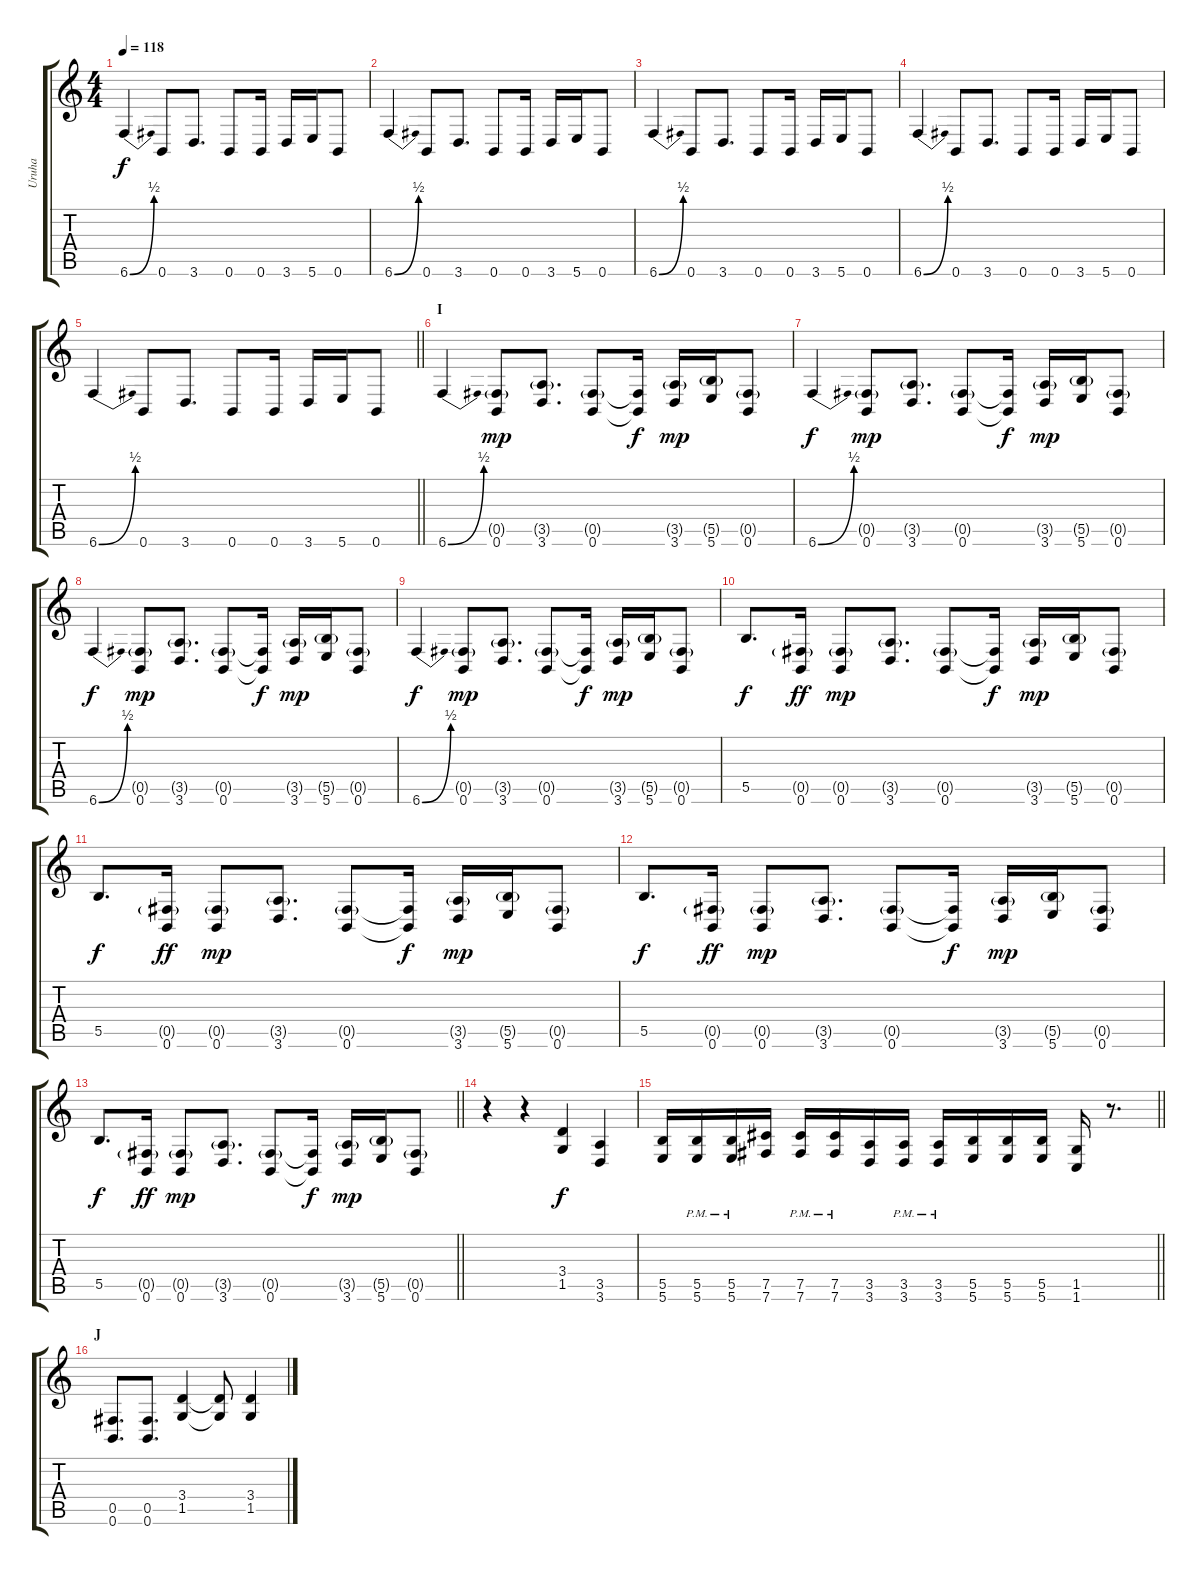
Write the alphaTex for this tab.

\track ("Uruha" "Uruha") {instrument distortionguitar}
\staff {score tabs}
\tuning (Db4 Ab3 E3 B2 Gb2 B1) {hide}
\ts (4 4)
\tempo 118
\clef g2
\ks c
6.6{be (bend 0 0 60 2)}.4{dy f} 0.6.8 3.6.8{d} 0.6.8 0.6.16 3.6.16 5.6.16 0.6.8 |
6.6{be (bend 0 0 60 2)}.4 0.6.8 3.6.8{d} 0.6.8 0.6.16 3.6.16 5.6.16 0.6.8 |
6.6{be (bend 0 0 60 2)}.4 0.6.8 3.6.8{d} 0.6.8 0.6.16 3.6.16 5.6.16 0.6.8 |
6.6{be (bend 0 0 60 2)}.4 0.6.8 3.6.8{d} 0.6.8 0.6.16 3.6.16 5.6.16 0.6.8 |
\barLineRight lightlight
6.6{be (bend 0 0 60 2)}.4 0.6.8 3.6.8{d} 0.6.8 0.6.16 3.6.16 5.6.16 0.6.8 |
\section ("" "I")
6.6{be (bend 0 0 60 2)}.4{volume 14 balance 14} (0.5{g} 0.6).8{dy mp} (3.5{g} 3.6).8{d} (0.5{g} 0.6).8 (0.5{t} 0.6{t}).16{dy f} (3.5{g} 3.6).16{dy mp} (5.5{g} 5.6).16 (0.5{g} 0.6).8 |
6.6{be (bend 0 0 60 2)}.4{dy f} (0.5{g} 0.6).8{dy mp} (3.5{g} 3.6).8{d} (0.5{g} 0.6).8 (0.5{t} 0.6{t}).16{dy f} (3.5{g} 3.6).16{dy mp} (5.5{g} 5.6).16 (0.5{g} 0.6).8 |
6.6{be (bend 0 0 60 2)}.4{dy f} (0.5{g} 0.6).8{dy mp} (3.5{g} 3.6).8{d} (0.5{g} 0.6).8 (0.5{t} 0.6{t}).16{dy f} (3.5{g} 3.6).16{dy mp} (5.5{g} 5.6).16 (0.5{g} 0.6).8 |
6.6{be (bend 0 0 60 2)}.4{dy f} (0.5{g} 0.6).8{dy mp} (3.5{g} 3.6).8{d} (0.5{g} 0.6).8 (0.5{t} 0.6{t}).16{dy f} (3.5{g} 3.6).16{dy mp} (5.5{g} 5.6).16 (0.5{g} 0.6).8 |
5.5.8{d dy f} (0.5{g} 0.6).16{dy ff} (0.5{g} 0.6).8{dy mp} (3.5{g} 3.6).8{d} (0.5{g} 0.6).8 (0.5{t} 0.6{t}).16{dy f} (3.5{g} 3.6).16{dy mp} (5.5{g} 5.6).16 (0.5{g} 0.6).8 |
5.5.8{d dy f} (0.5{g} 0.6).16{dy ff} (0.5{g} 0.6).8{dy mp} (3.5{g} 3.6).8{d} (0.5{g} 0.6).8 (0.5{t} 0.6{t}).16{dy f} (3.5{g} 3.6).16{dy mp} (5.5{g} 5.6).16 (0.5{g} 0.6).8 |
5.5.8{d dy f} (0.5{g} 0.6).16{dy ff} (0.5{g} 0.6).8{dy mp} (3.5{g} 3.6).8{d} (0.5{g} 0.6).8 (0.5{t} 0.6{t}).16{dy f} (3.5{g} 3.6).16{dy mp} (5.5{g} 5.6).16 (0.5{g} 0.6).8 |
\barLineRight lightlight
5.5.8{d dy f} (0.5{g} 0.6).16{dy ff} (0.5{g} 0.6).8{dy mp} (3.5{g} 3.6).8{d} (0.5{g} 0.6).8 (0.5{t} 0.6{t}).16{dy f} (3.5{g} 3.6).16{dy mp} (5.5{g} 5.6).16 (0.5{g} 0.6).8 |
r.4 r.4 (3.4 1.5).4{dy f} (3.5 3.6).4 |
\barLineRight lightlight
(5.5 5.6).16 (5.5{pm} 5.6{pm}).16 (5.5{pm} 5.6{pm}).16 (7.5 7.6).16 (7.5{pm} 7.6{pm}).16 (7.5{pm} 7.6{pm}).16 (3.5 3.6).16 (3.5{pm} 3.6{pm}).16 (3.5{pm} 3.6{pm}).16 (5.5 5.6).16 (5.5 5.6).16 (5.5 5.6).16 (1.5 1.6).16 r.8{d} |
\section ("" "J")
(0.5 0.6).8{d} (0.5 0.6).8{d} (3.4 1.5).4 (3.4{t} 1.5{t}).8 (3.4 1.5).4
